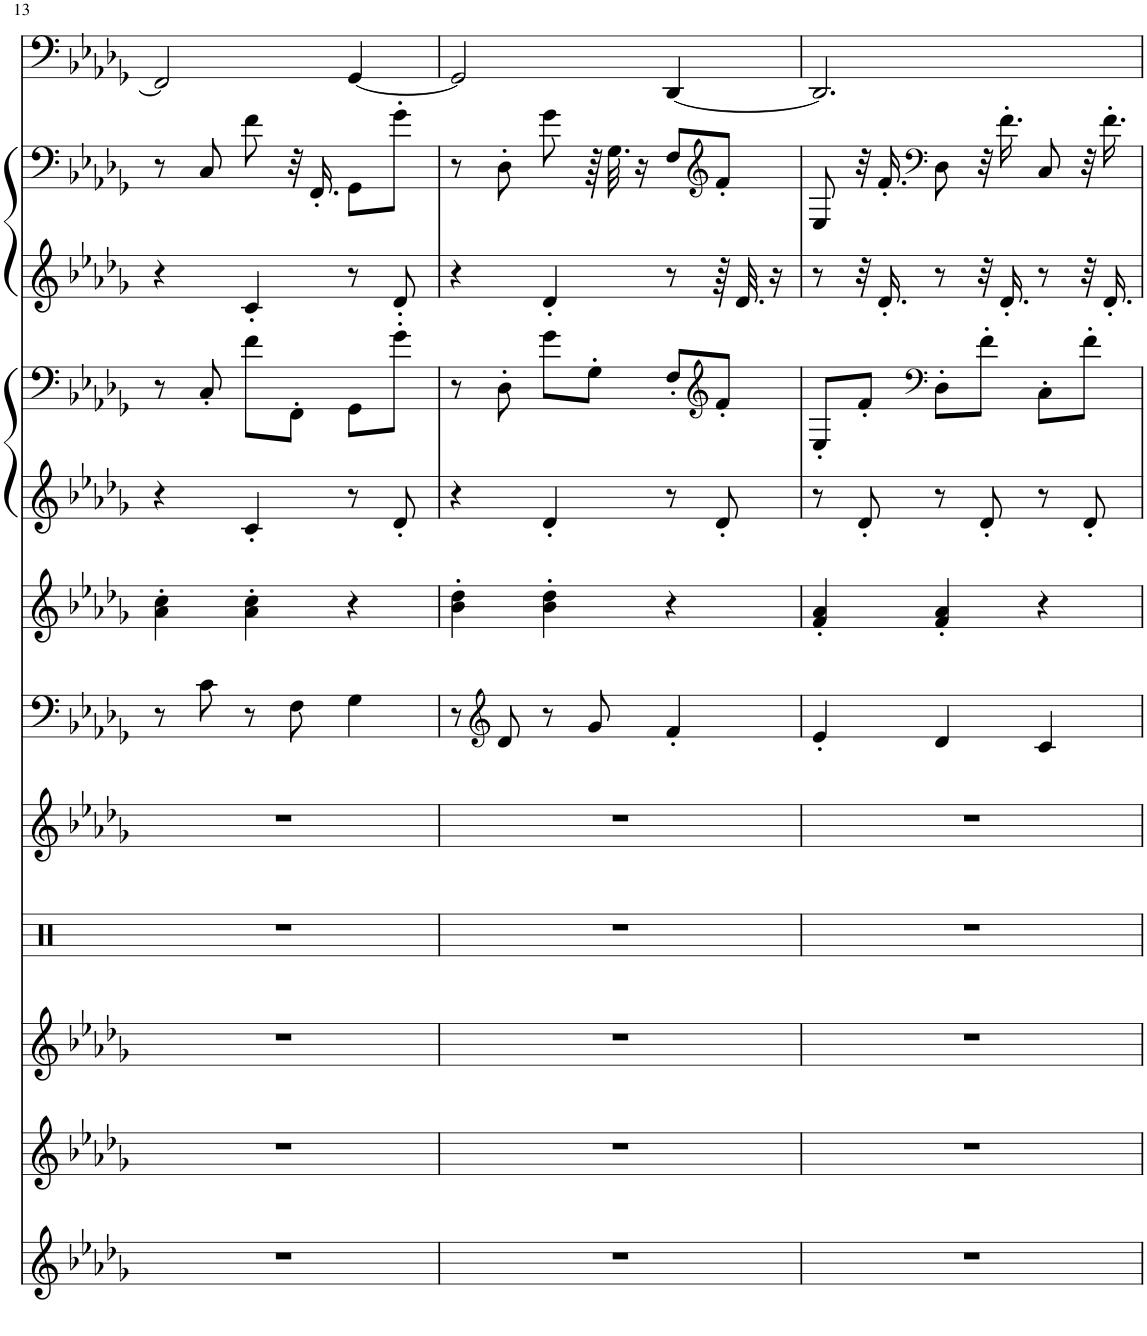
**kern	**kern	**kern	**kern	**kern	**kern	**kern	**kern	**kern	**kern	**kern	**kern
*part10	*part9	*part8	*part7	*part6	*part5	*part4	*part3	*part3	*part2	*part2	*part1
*staff12	*staff11	*staff10	*staff9	*staff8	*staff7	*staff6	*staff5	*staff4	*staff3	*staff2	*staff1
*I"Alto Sax, ru@euronet.nl	*I"Flute, Ron Uiterwijk	*I"Clarinet, Converted to XG	*I"Percussion	*I"Jazz Guitar	*I"E.Piano 2	*I"Clav.	*I"Harpsichord	*	*I"Harpsichord	*	*I"Fretless Bass
*I'A Sax	*I'Fl	*I'Cl	*	*	*I'E.Pno	*I'Clv	*I'Hpschd	*	*I'Hpschd	*	*
!!LO:PB:g=z
*clefG2	*clefG2	*clefG2	*clefX	*clefG2	*clefF4	*clefG2	*clefG2	*clefF4	*clefG2	*clefF4	*clefF4
*Trd5c9	*	*Trd1c2	*	*	*	*	*	*	*	*	*
*k[b-e-a-d-g-]	*k[b-e-a-d-g-]	*k[b-e-a-d-g-]	*k[]	*k[b-e-a-d-g-]	*k[b-e-a-d-g-]	*k[b-e-a-d-g-]	*k[b-e-a-d-g-]	*k[b-e-a-d-g-]	*k[b-e-a-d-g-]	*k[b-e-a-d-g-]	*k[b-e-a-d-g-]
*M3/4	*M3/4	*M3/4	*M3/4	*M3/4	*M3/4	*M3/4	*M3/4	*M3/4	*M3/4	*M3/4	*M3/4
=13	=13	=13	=13	=13	=13	=13	=13	=13	=13	=13	=13
2.r	2.r	2.r	2.r	2.r	8r	4a-\' 4cc\'	4r	8r	4r	8r	2FF/]
.	.	.	.	.	8c\	.	.	8C'/	.	8C/	.
.	.	.	.	.	8r	4a-\' 4cc\'	4c'/	8f\L	4c'/	8f\	.
.	.	.	.	.	8F\	.	.	8FF'\J	.	32r	.
.	.	.	.	.	.	.	.	.	.	16.FF'/	.
.	.	.	.	.	4G-\	4r	8r	8GG-\L	8r	8GG-\L	[4GG-/
.	.	.	.	.	.	.	8d-'/	8g-'\J	8d-'/	8g-'\J	.
=14	=14	=14	=14	=14	=14	=14	=14	=14	=14	=14	=14
2.r	2.r	2.r	2.r	2.r	8r	4b-\' 4dd-\'	4r	8r	4r	8r	2GG-/]
*	*	*	*	*	*clefG2	*	*	*	*	*	*
.	.	.	.	.	8d-/	.	.	8D-'\	.	8D-'\	.
.	.	.	.	.	8r	4b-\' 4dd-\'	4d-'/	8g-\L	4d-'/	8g-\	.
.	.	.	.	.	8g-/	.	.	8G-'\J	.	64r	.
.	.	.	.	.	.	.	.	.	.	32.G-\	.
.	.	.	.	.	.	.	.	.	.	16r	.
.	.	.	.	.	4f'/	4r	8r	8F'/L	8r	8F/L	[4DD-/
*	*	*	*	*	*	*	*	*clefG2	*	*clefG2	*
.	.	.	.	.	.	.	8d-'/	8f'/J	64r	8f'/J	.
.	.	.	.	.	.	.	.	.	32.d-/	.	.
.	.	.	.	.	.	.	.	.	16r	.	.
=15	=15	=15	=15	=15	=15	=15	=15	=15	=15	=15	=15
2.r	2.r	2.r	2.r	2.r	4e-'/	4f/' 4a-/'	8r	8E-'/L	8r	8E-/	2.DD-/]
.	.	.	.	.	.	.	8d-'/	8f'/J	32r	32r	.
.	.	.	.	.	.	.	.	.	16.d-'/	16.f'/	.
*	*	*	*	*	*	*	*	*clefF4	*	*clefF4	*
.	.	.	.	.	4d-/	4f/' 4a-/'	8r	8D-'\L	8r	8D-\	.
.	.	.	.	.	.	.	8d-'/	8f'\J	32r	32r	.
.	.	.	.	.	.	.	.	.	16.d-'/	16.f'\	.
.	.	.	.	.	4c/	4r	8r	8C'\L	8r	8C/	.
.	.	.	.	.	.	.	8d-'/	8f'\J	32r	32r	.
.	.	.	.	.	.	.	.	.	16.d-'/	16.f'\	.
=	=	=	=	=	=	=	=	=	=	=	=
*-	*-	*-	*-	*-	*-	*-	*-	*-	*-	*-	*-
